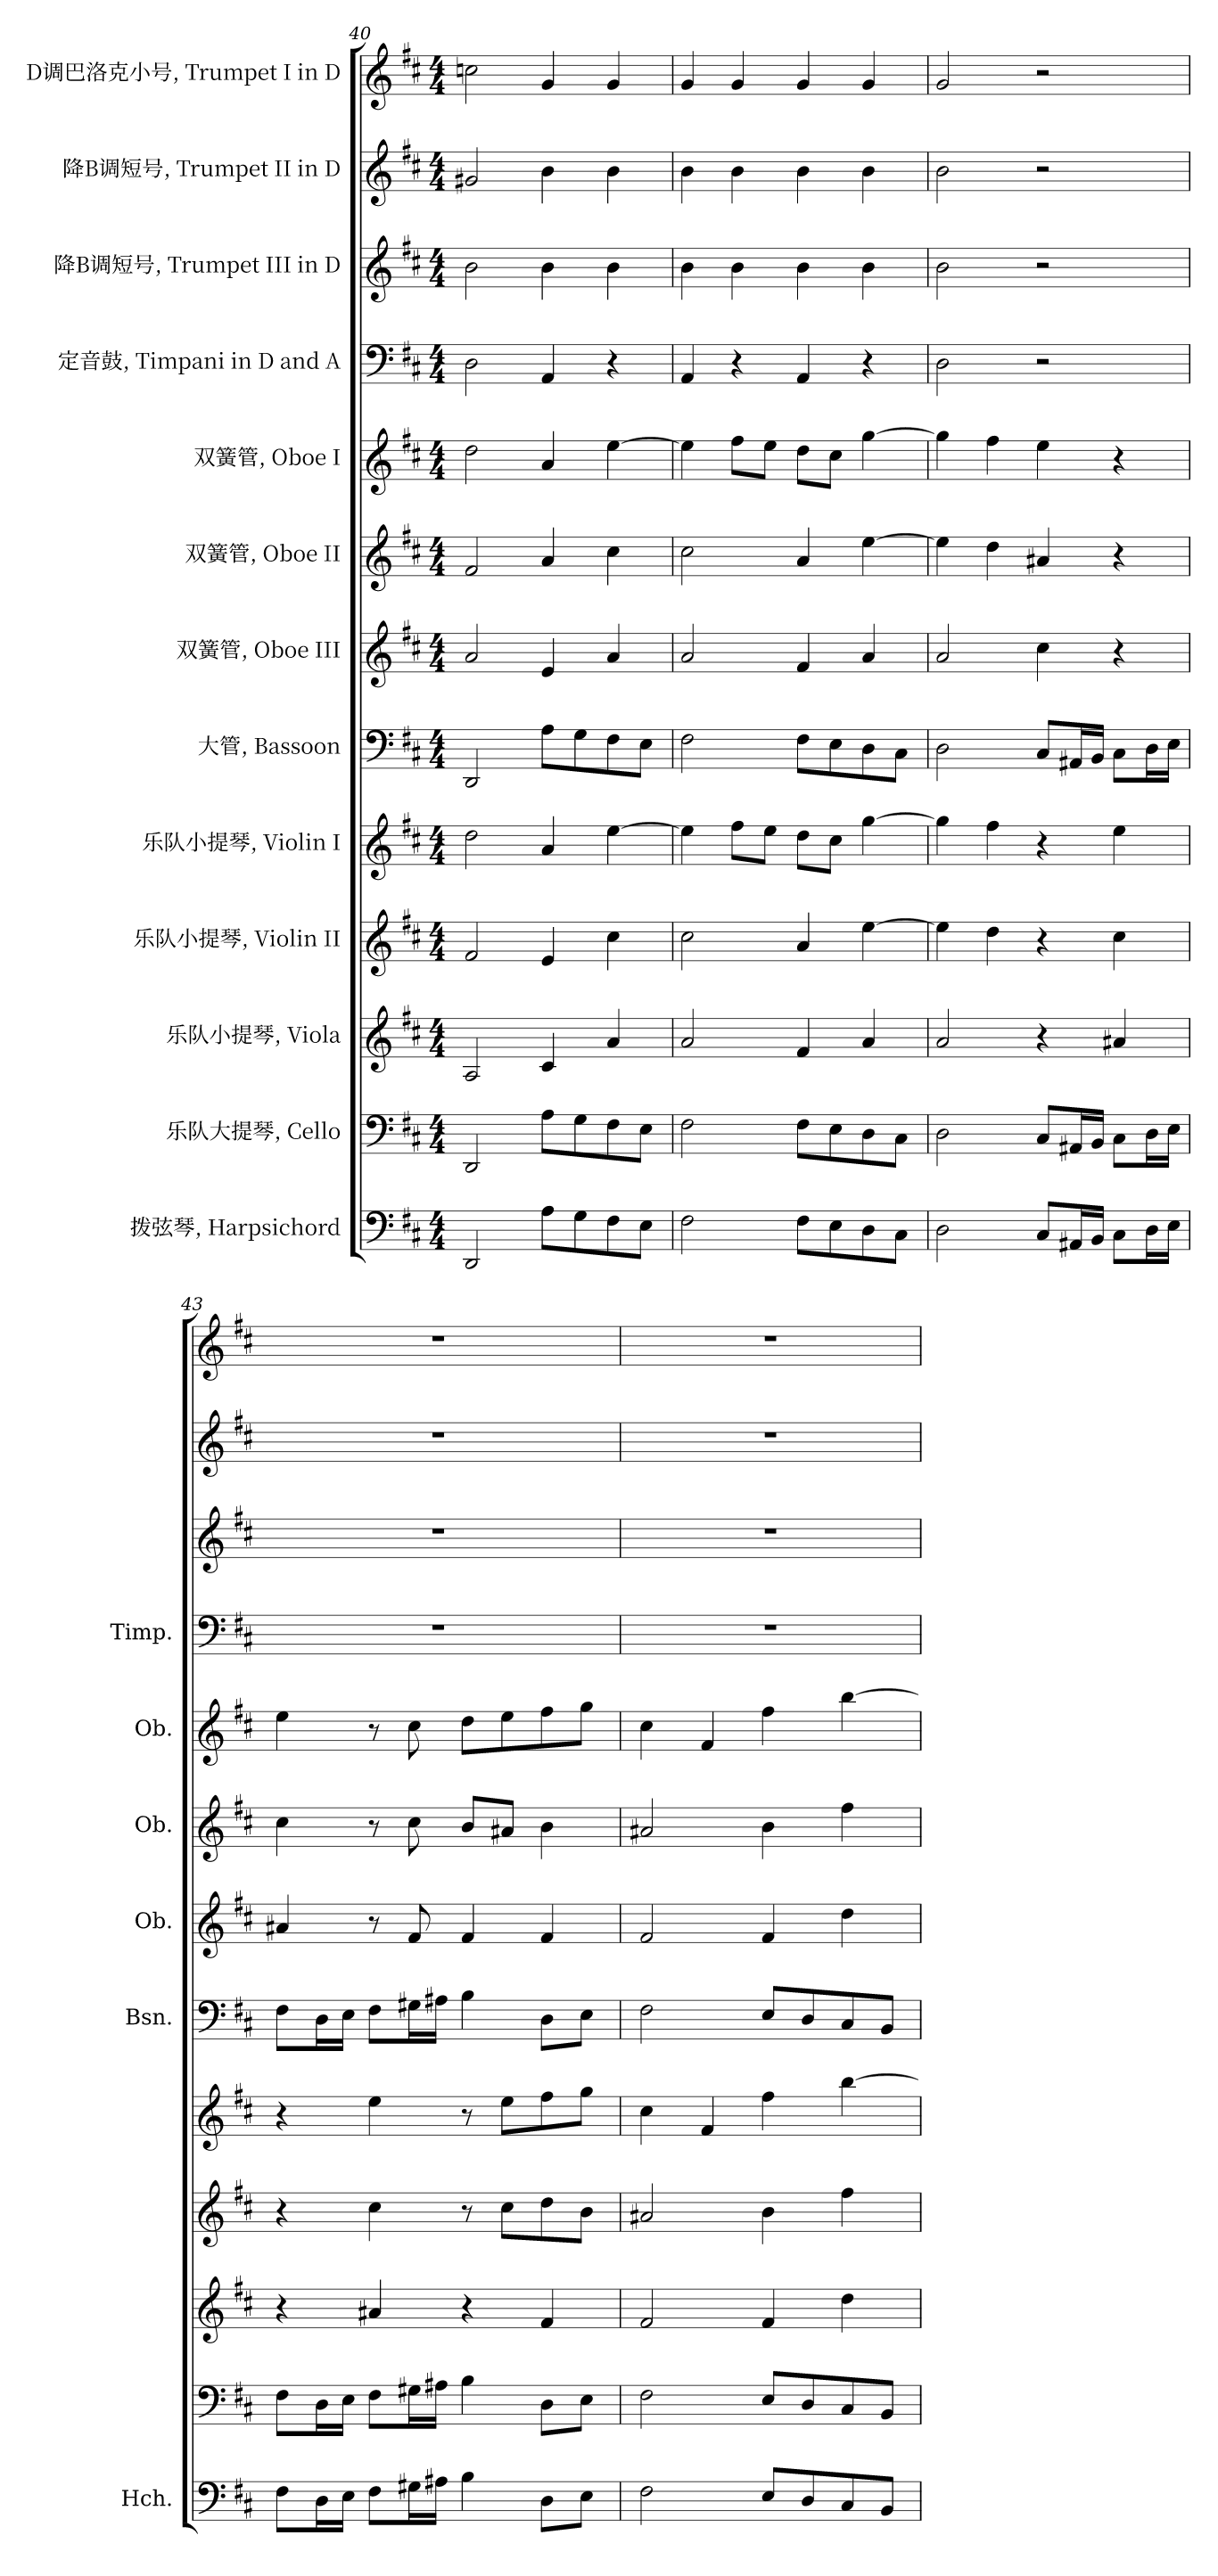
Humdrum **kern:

**kern	**kern	**kern	**kern	**kern	**kern	**kern	**kern	**kern	**kern	**kern	**kern	**kern
*part13	*part12	*part11	*part10	*part9	*part8	*part7	*part6	*part5	*part4	*part3	*part2	*part1
*staff13	*staff12	*staff11	*staff10	*staff9	*staff8	*staff7	*staff6	*staff5	*staff4	*staff3	*staff2	*staff1
*I"拨弦琴, Harpsichord	*I"乐队大提琴, Cello	*I"乐队小提琴, Viola	*I"乐队小提琴, Violin II	*I"乐队小提琴, Violin I	*I"大管, Bassoon	*I"双簧管, Oboe III	*I"双簧管, Oboe II	*I"双簧管, Oboe I	*I"定音鼓, Timpani in D and A	*I"降B调短号, Trumpet III in D	*I"降B调短号, Trumpet II in D	*I"D调巴洛克小号, Trumpet I in D
*I'Hch.	*	*	*	*	*I'Bsn.	*I'Ob.	*I'Ob.	*I'Ob.	*I'Timp.	*	*	*
!!LO:PB:g=z
*clefF4	*clefF4	*clefG2	*clefG2	*clefG2	*clefF4	*clefG2	*clefG2	*clefG2	*clefF4	*clefG2	*clefG2	*clefG2
*	*	*	*	*	*	*	*	*	*	*ITrd1c2	*ITrd1c2	*ITrd-1c-2
*k[f#c#]	*k[f#c#]	*k[f#c#]	*k[f#c#]	*k[f#c#]	*k[f#c#]	*k[f#c#]	*k[f#c#]	*k[f#c#]	*k[f#c#]	*k[]	*k[]	*k[f#c#g#d#]
*M4/4	*M4/4	*M4/4	*M4/4	*M4/4	*M4/4	*M4/4	*M4/4	*M4/4	*M4/4	*M4/4	*M4/4	*M4/4
=40	=40	=40	=40	=40	=40	=40	=40	=40	=40	=40	=40	=40
2DD/	2DD/	2A/	2f#/	2dd\	2DD/	2a/	2f#/	2dd\	2D\	2a\	2f#X/	2ddn\
8A\L	8A\L	4c#/	4e/	4a/	8A\L	4e/	4a/	4a/	4AA/	4a\	4a\	4a/
8G\	8G\	.	.	.	8G\	.	.	.	.	.	.	.
8F#\	8F#\	4a/	4cc#\	[4ee\	8F#\	4a/	4cc#\	[4ee\	4r	4a\	4a\	4a/
8E\J	8E\J	.	.	.	8E\J	.	.	.	.	.	.	.
=41	=41	=41	=41	=41	=41	=41	=41	=41	=41	=41	=41	=41
2F#\	2F#\	2a/	2cc#\	4ee\]	2F#\	2a/	2cc#\	4ee\]	4AA/	4a\	4a\	4a/
.	.	.	.	8ff#\L	.	.	.	8ff#\L	4r	4a\	4a\	4a/
.	.	.	.	8ee\J	.	.	.	8ee\J	.	.	.	.
8F#\L	8F#\L	4f#/	4a/	8dd\L	8F#\L	4f#/	4a/	8dd\L	4AA/	4a\	4a\	4a/
8E\	8E\	.	.	8cc#\J	8E\	.	.	8cc#\J	.	.	.	.
8D\	8D\	4a/	[4ee\	[4gg\	8D\	4a/	[4ee\	[4gg\	4r	4a\	4a\	4a/
8C#\J	8C#\J	.	.	.	8C#\J	.	.	.	.	.	.	.
=42	=42	=42	=42	=42	=42	=42	=42	=42	=42	=42	=42	=42
2D\	2D\	2a/	4ee\]	4gg\]	2D\	2a/	4ee\]	4gg\]	2D\	2a\	2a\	2a/
.	.	.	4dd\	4ff#\	.	.	4dd\	4ff#\	.	.	.	.
8C#/L	8C#/L	4r	4r	4r	8C#/L	4cc#\	4a#X/	4ee\	2r	2r	2r	2r
16AA#X/L	16AA#X/L	.	.	.	16AA#X/L	.	.	.	.	.	.	.
16BB/JJ	16BB/JJ	.	.	.	16BB/JJ	.	.	.	.	.	.	.
8C#\L	8C#\L	4a#X/	4cc#\	4ee\	8C#\L	4r	4r	4r	.	.	.	.
16D\L	16D\L	.	.	.	16D\L	.	.	.	.	.	.	.
16E\JJ	16E\JJ	.	.	.	16E\JJ	.	.	.	.	.	.	.
=43	=43	=43	=43	=43	=43	=43	=43	=43	=43	=43	=43	=43
8F#\L	8F#\L	4r	4r	4r	8F#\L	4a#X/	4cc#\	4ee\	1r	1r	1r	1r
16D\L	16D\L	.	.	.	16D\L	.	.	.	.	.	.	.
16E\JJ	16E\JJ	.	.	.	16E\JJ	.	.	.	.	.	.	.
8F#\L	8F#\L	4a#X/	4cc#\	4ee\	8F#\L	8r	8r	8r	.	.	.	.
16G#X\L	16G#X\L	.	.	.	16G#X\L	8f#/	8cc#\	8cc#\	.	.	.	.
16A#X\JJ	16A#X\JJ	.	.	.	16A#X\JJ	.	.	.	.	.	.	.
4B\	4B\	4r	8r	8r	4B\	4f#/	8b/L	8dd\L	.	.	.	.
.	.	.	8cc#\L	8ee\L	.	.	8a#X/J	8ee\	.	.	.	.
8D\L	8D\L	4f#/	8dd\	8ff#\	8D\L	4f#/	4b\	8ff#\	.	.	.	.
8E\J	8E\J	.	8b\J	8gg\J	8E\J	.	.	8gg\J	.	.	.	.
!!LO:PB:g=z
=44	=44	=44	=44	=44	=44	=44	=44	=44	=44	=44	=44	=44
2F#\	2F#\	2f#/	2a#X/	4cc#\	2F#\	2f#/	2a#X/	4cc#\	1r	1r	1r	1r
.	.	.	.	4f#/	.	.	.	4f#/	.	.	.	.
8E/L	8E/L	4f#/	4b\	4ff#\	8E/L	4f#/	4b\	4ff#\	.	.	.	.
8D/	8D/	.	.	.	8D/	.	.	.	.	.	.	.
8C#/	8C#/	4dd\	4ff#\	[4bb\	8C#/	4dd\	4ff#\	[4bb\	.	.	.	.
8BB/J	8BB/J	.	.	.	8BB/J	.	.	.	.	.	.	.
=	=	=	=	=	=	=	=	=	=	=	=	=
*-	*-	*-	*-	*-	*-	*-	*-	*-	*-	*-	*-	*-
